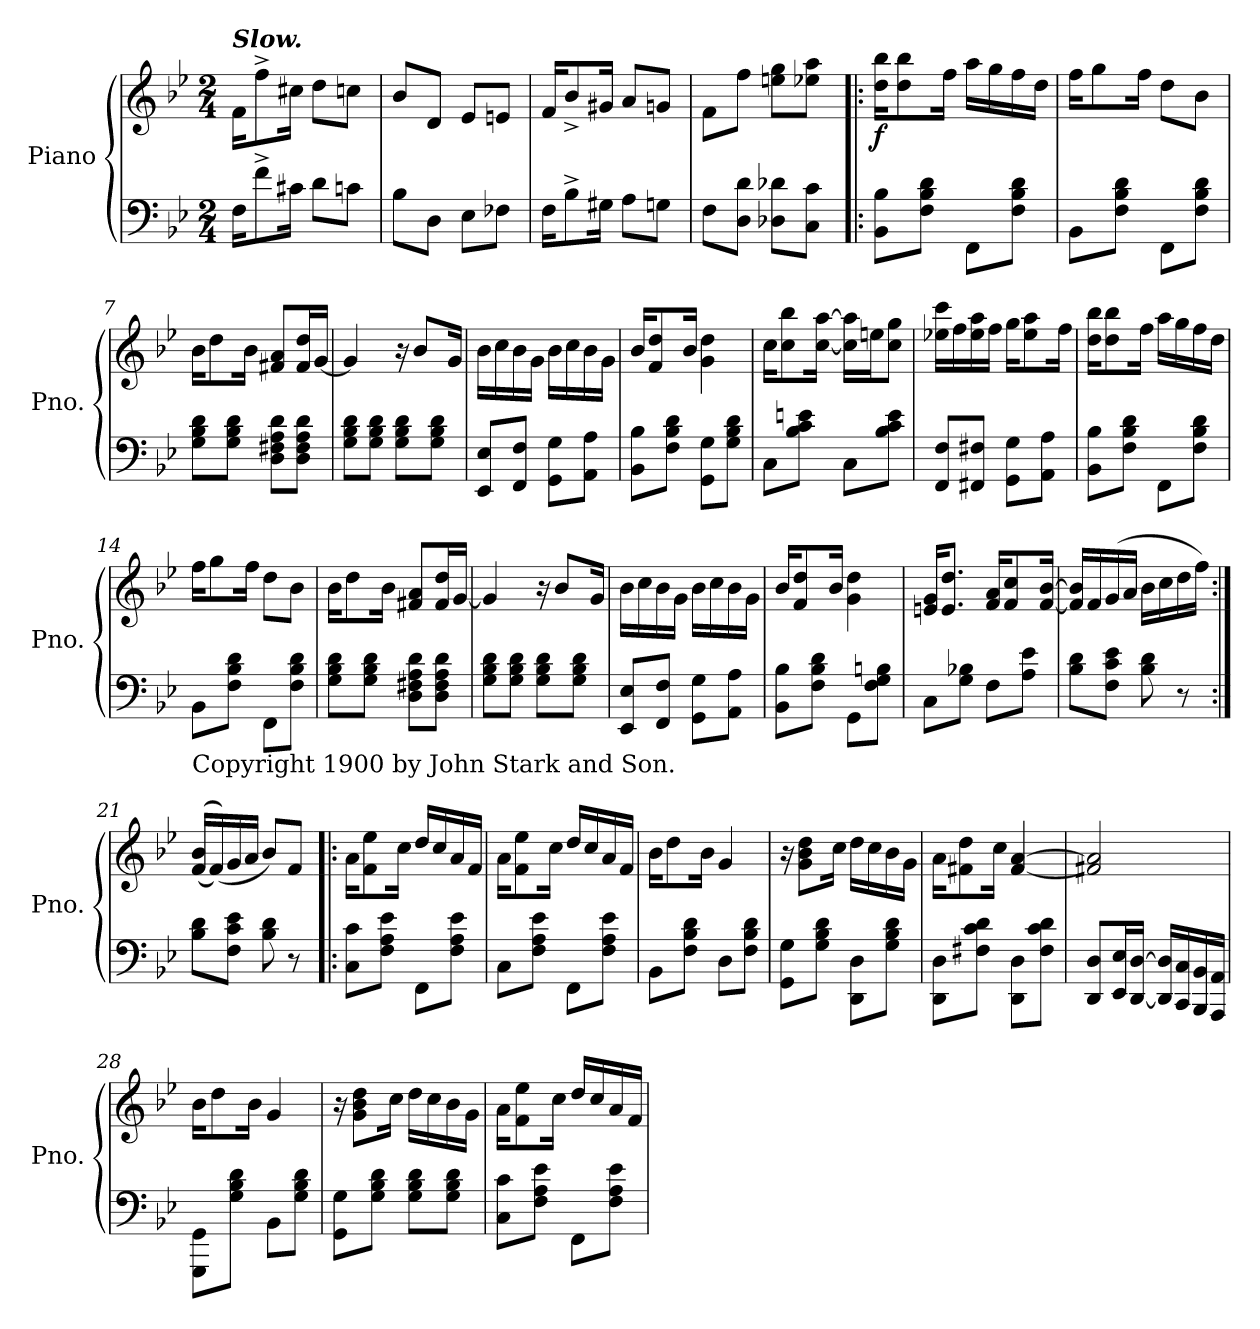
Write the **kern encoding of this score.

**kern	**kern	**dynam
*part1	*part1	*part1
*staff2	*staff1	*staff1/2
*I"Piano	*	*
*I'Pno.	*	*
*clefF4	*clefG2	*
*k[b-e-]	*k[b-e-]	*
*M2/4	*M2/4	*
=1	=1	=1
!	!LO:TX:a:Bi:t=Slow.	!
16F\KL	16f\KL	.
8f^\	8ff^\	.
16c#X\Jk	16cc#X\Jk	.
8d\L	8dd\L	.
8cn\J	8ccn\J	.
=2	=2	=2
8B-\L	8b-/L	.
8D\J	8d/J	.
8E-\L	8e-/L	.
8F-X\J	8en/J	.
=3	=3	=3
16F\KL	16f/KL	.
8B-^\	8b-^/	.
16G#X\Jk	16g#X/Jk	.
8A\L	8a/L	.
8Gn\J	8gn/J	.
=4	=4	=4
8F\L	8f\L	.
8D\ 8d\J	8ff\J	.
8D-X\ 8d-X\L	8een\ 8gg\L	.
8C\ 8c\J	8ee-X\ 8aa\J	.
!!LO:LB:g=z
=5!|:	=5!|:	=5!|:
!	!	!LO:DY:b
8BB-\ 8B-\L	16dd\ 16bb-\KL	f
.	8dd\ 8bb-\	.
8F\ 8B-\ 8d\J	.	.
.	16ff\Jk	.
8FF\L	16aa\LL	.
.	16gg\	.
8F\ 8B-\ 8d\J	16ff\	.
.	16dd\JJ	.
=6	=6	=6
8BB-\L	16ff\KL	.
.	8gg\	.
8F\ 8B-\ 8d\J	.	.
.	16ff\Jk	.
8FF\L	8dd\L	.
8F\ 8B-\ 8d\J	8b-\J	.
=7	=7	=7
8G\ 8B-\ 8d\L	16b-\KL	.
.	8dd\	.
8G\ 8B-\ 8d\J	.	.
.	16b-\Jk	.
8D\ 8F#X\ 8A\ 8d\L	8f#X/ 8a/L	.
8D\ 8F#\ 8A\ 8d\J	16f#/ 16dd/L	.
.	[16g/JJ	.
=8	=8	=8
8G\ 8B-\ 8d\L	4g/]	.
8G\ 8B-\ 8d\J	.	.
8G\ 8B-\ 8d\L	16r	.
.	8b-/L	.
8G\ 8B-\ 8d\J	.	.
.	16g/Jk	.
!!LO:LB:g=z
=9	=9	=9
8EE-/ 8E-/L	16b-\LL	.
.	16cc\	.
8FF/ 8F/J	16b-\	.
.	16g\JJ	.
8GG\ 8G\L	16b-\LL	.
.	16cc\	.
8AA\ 8A\J	16b-\	.
.	16g\JJ	.
=10	=10	=10
8BB-\ 8B-\L	16b-/KL	.
.	8f/ 8dd/	.
8F\ 8B-\ 8d\J	.	.
.	16b-/Jk	.
8GG\ 8G\L	4g\ 4dd\	.
8G\ 8B-\ 8d\J	.	.
=11	=11	=11
8C\L	16cc\KL	.
.	8cc\ 8bb-\	.
8B-\ 8c\ 8en\J	.	.
.	[16cc\ [16aa\Jk	.
8C\L	16cc\] 16aa\]LL	.
.	16een\J	.
8B-\ 8c\ 8e\J	8cc\ 8gg\J	.
=12	=12	=12
8FF/ 8F/L	16ee-X\ 16ccc\LL	.
.	16ff\	.
8FF#X/ 8F#X/J	16ee-\ 16aa\	.
.	16ff\JJ	.
8GG\ 8G\L	16gg\KL	.
.	8ee-\ 8aa\	.
8AA\ 8A\J	.	.
.	16ff\Jk	.
!!LO:LB:g=z
=13	=13	=13
8BB-\ 8B-\L	16dd\ 16bb-\KL	.
.	8dd\ 8bb-\	.
8F\ 8B-\ 8d\J	.	.
.	16ff\Jk	.
8FF\L	16aa\LL	.
.	16gg\	.
8F\ 8B-\ 8d\J	16ff\	.
.	16dd\JJ	.
=14	=14	=14
!LO:TX:b:t=Copyright  1900 by John Stark and Son.	!	!
8BB-\L	16ff\KL	.
.	8gg\	.
8F\ 8B-\ 8d\J	.	.
.	16ff\Jk	.
8FF\L	8dd\L	.
8F\ 8B-\ 8d\J	8b-\J	.
=15	=15	=15
8G\ 8B-\ 8d\L	16b-\KL	.
.	8dd\	.
8G\ 8B-\ 8d\J	.	.
.	16b-\Jk	.
8D\ 8F#X\ 8A\ 8d\L	8f#X/ 8a/L	.
8D\ 8F#\ 8A\ 8d\J	16f#/ 16dd/L	.
.	[16g/JJ	.
=16	=16	=16
8G\ 8B-\ 8d\L	4g/]	.
8G\ 8B-\ 8d\J	.	.
8G\ 8B-\ 8d\L	16r	.
.	8b-/L	.
8G\ 8B-\ 8d\J	.	.
.	16g/Jk	.
!!LO:PB:g=z
=17	=17	=17
8EE-/ 8E-/L	16b-\LL	.
.	16cc\	.
8FF/ 8F/J	16b-\	.
.	16g\JJ	.
8GG\ 8G\L	16b-\LL	.
.	16cc\	.
8AA\ 8A\J	16b-\	.
.	16g\JJ	.
=18	=18	=18
8BB-\ 8B-\L	16b-/KL	.
.	8f/ 8dd/	.
8F\ 8B-\ 8d\J	.	.
.	16b-/Jk	.
8GG\L	4g\ 4dd\	.
8F\ 8G\ 8Bn\J	.	.
=19	=19	=19
8C\L	16en/ 16g/KL	.
.	8.e/ 8.dd/J	.
8G\ 8B-X\J	.	.
8F\L	16f/ 16a/KL	.
.	8f/ 8cc/	.
8A\ 8e-\J	.	.
.	[16f/ [16b-/Jk	.
=20	=20	=20
8B-\ 8d\L	16f/] 16b-/]LL	.
.	16f/	.
8F\ 8c\ 8e-\J	(>16g/	.
.	16a/JJ	.
8B-\ 8d\	16b-\LL	.
.	16cc\	.
8r	16dd\	.
.	16ff\JJ)	.
=21:|!	=21:|!	=21:|!
8B-\ 8d\L	(<(>16f/ 16b-/LL	.
.	(<16f/))	.
8F\ 8c\ 8e-\J	16g/	.
.	16a/JJ	.
8B-\ 8d\	8b-/L)	.
8r	8f/J	.
!!LO:LB:g=z
=22!|:	=22!|:	=22!|:
8C\ 8c\L	16a\KL	.
.	8f\ 8ee-\	.
8F\ 8A\ 8e-\J	.	.
.	16cc\Jk	.
8FF\L	16dd/LL	.
.	16cc/	.
8F\ 8A\ 8e-\J	16a/	.
.	16f/JJ	.
=23	=23	=23
8C\L	16a\KL	.
.	8f\ 8ee-\	.
8F\ 8A\ 8e-\J	.	.
.	16cc\Jk	.
8FF\L	16dd/LL	.
.	16cc/	.
8F\ 8A\ 8e-\J	16a/	.
.	16f/JJ	.
=24	=24	=24
8BB-\L	16b-\KL	.
.	8dd\	.
8F\ 8B-\ 8d\J	.	.
.	16b-\Jk	.
8D\L	4g/	.
8F\ 8B-\ 8d\J	.	.
=25	=25	=25
8GG\ 8G\L	16r	.
.	8g\ 8b-\ 8dd\L	.
8G\ 8B-\ 8d\J	.	.
.	16cc\Jk	.
8DD\ 8D\L	16dd\LL	.
.	16cc\	.
8G\ 8B-\ 8d\J	16b-\	.
.	16g\JJ	.
!!LO:LB:g=z
=26	=26	=26
8DD\ 8D\L	16a\KL	.
.	8f#X\ 8dd\	.
8F#X\ 8c\ 8d\J	.	.
.	16cc\Jk	.
8DD\ 8D\L	[4f#/ [4a/	.
8F#\ 8c\ 8d\J	.	.
=27	=27	=27
8DD/ 8D/L	2f#X/] 2a/]	.
16EE-/ 16E-/L	.	.
[16DD/ [16D/JJ	.	.
16DD/] 16D/]LL	.	.
16CC/ 16C/	.	.
16BBB-/ 16BB-/	.	.
16AAA/ 16AA/JJ	.	.
=28	=28	=28
8GGG\ 8GG\L	16b-\KL	.
.	8dd\	.
8G\ 8B-\ 8d\J	.	.
.	16b-\Jk	.
8BB-\L	4g/	.
8G\ 8B-\ 8d\J	.	.
=29	=29	=29
8GG\ 8G\L	16r	.
.	8g\ 8b-\ 8dd\L	.
8G\ 8B-\ 8d\J	.	.
.	16cc\Jk	.
8G\ 8B-\ 8d\L	16dd\LL	.
.	16cc\	.
8G\ 8B-\ 8d\J	16b-\	.
.	16g\JJ	.
!!LO:LB:g=z
=30	=30	=30
8C\ 8c\L	16a\KL	.
.	8f\ 8ee-\	.
8F\ 8A\ 8e-\J	.	.
.	16cc\Jk	.
8FF\L	16dd/LL	.
.	16cc/	.
8F\ 8A\ 8e-\J	16a/	.
.	16f/JJ	.
=	=	=
*-	*-	*-
